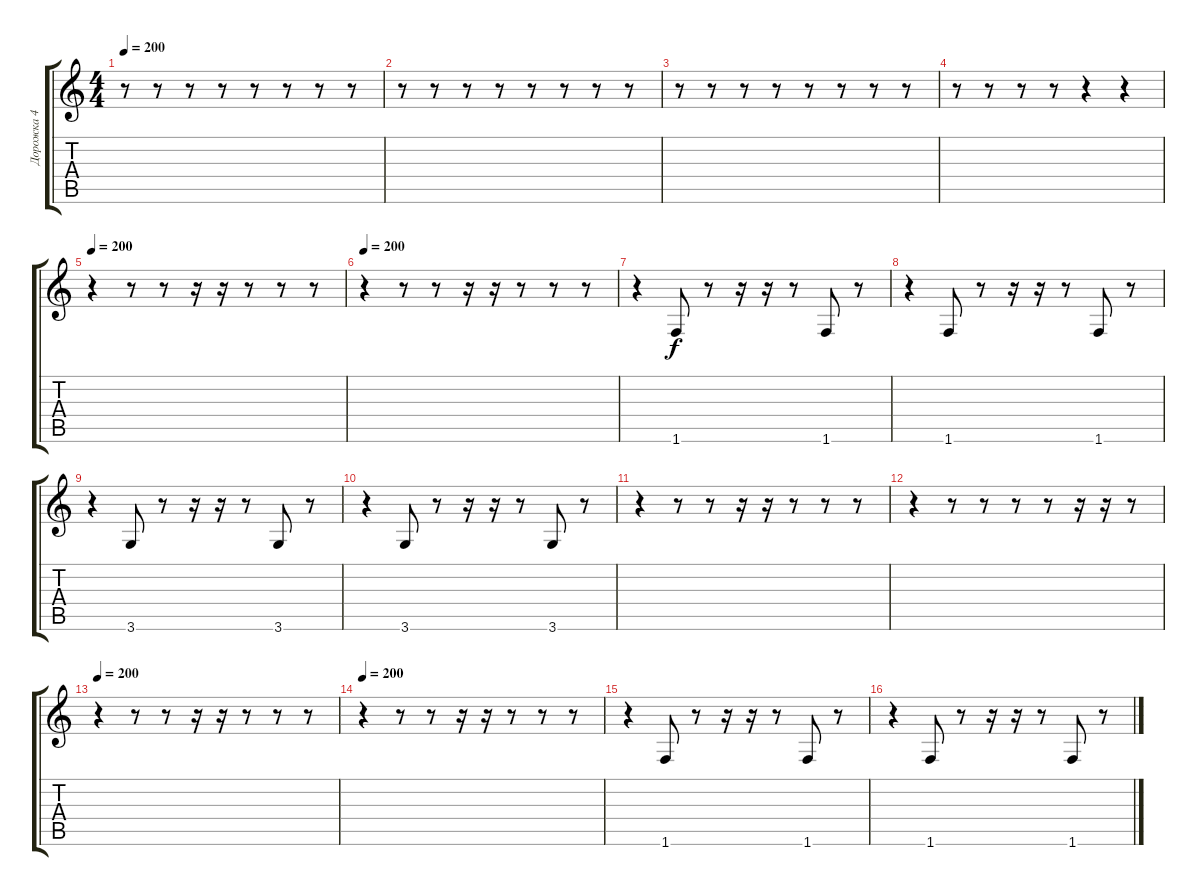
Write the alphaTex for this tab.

\track ("Дорожка 4" "Дорожка 4") {instrument electricbasspick}
\staff {score tabs}
\tuning (E4 B3 G3 D3 A2 E2) {hide}
\ts (4 4)
\tempo 200
\clef g2
\ks c
r.8{dy f} r.8 r.8 r.8 r.8 r.8 r.8 r.8 |
r.8 r.8 r.8 r.8 r.8 r.8 r.8 r.8 |
r.8 r.8 r.8 r.8 r.8 r.8 r.8 r.8 |
r.8 r.8 r.8 r.8 r.4 r.4 |
\tempo 200
r.4 r.8 r.8 r.16 r.16 r.8 r.8 r.8 |
\tempo 200
r.4 r.8 r.8 r.16 r.16 r.8 r.8 r.8 |
r.4 1.6.8 r.8 r.16 r.16 r.8 1.6.8 r.8 |
r.4 1.6.8 r.8 r.16 r.16 r.8 1.6.8 r.8 |
r.4 3.6.8 r.8 r.16 r.16 r.8 3.6.8 r.8 |
r.4 3.6.8 r.8 r.16 r.16 r.8 3.6.8 r.8 |
r.4 r.8 r.8 r.16 r.16 r.8 r.8 r.8 |
r.4 r.8 r.8 r.8 r.8 r.16 r.16 r.8 |
\tempo 200
r.4 r.8 r.8 r.16 r.16 r.8 r.8 r.8 |
\tempo 200
r.4 r.8 r.8 r.16 r.16 r.8 r.8 r.8 |
r.4 1.6.8 r.8 r.16 r.16 r.8 1.6.8 r.8 |
r.4 1.6.8 r.8 r.16 r.16 r.8 1.6.8 r.8
